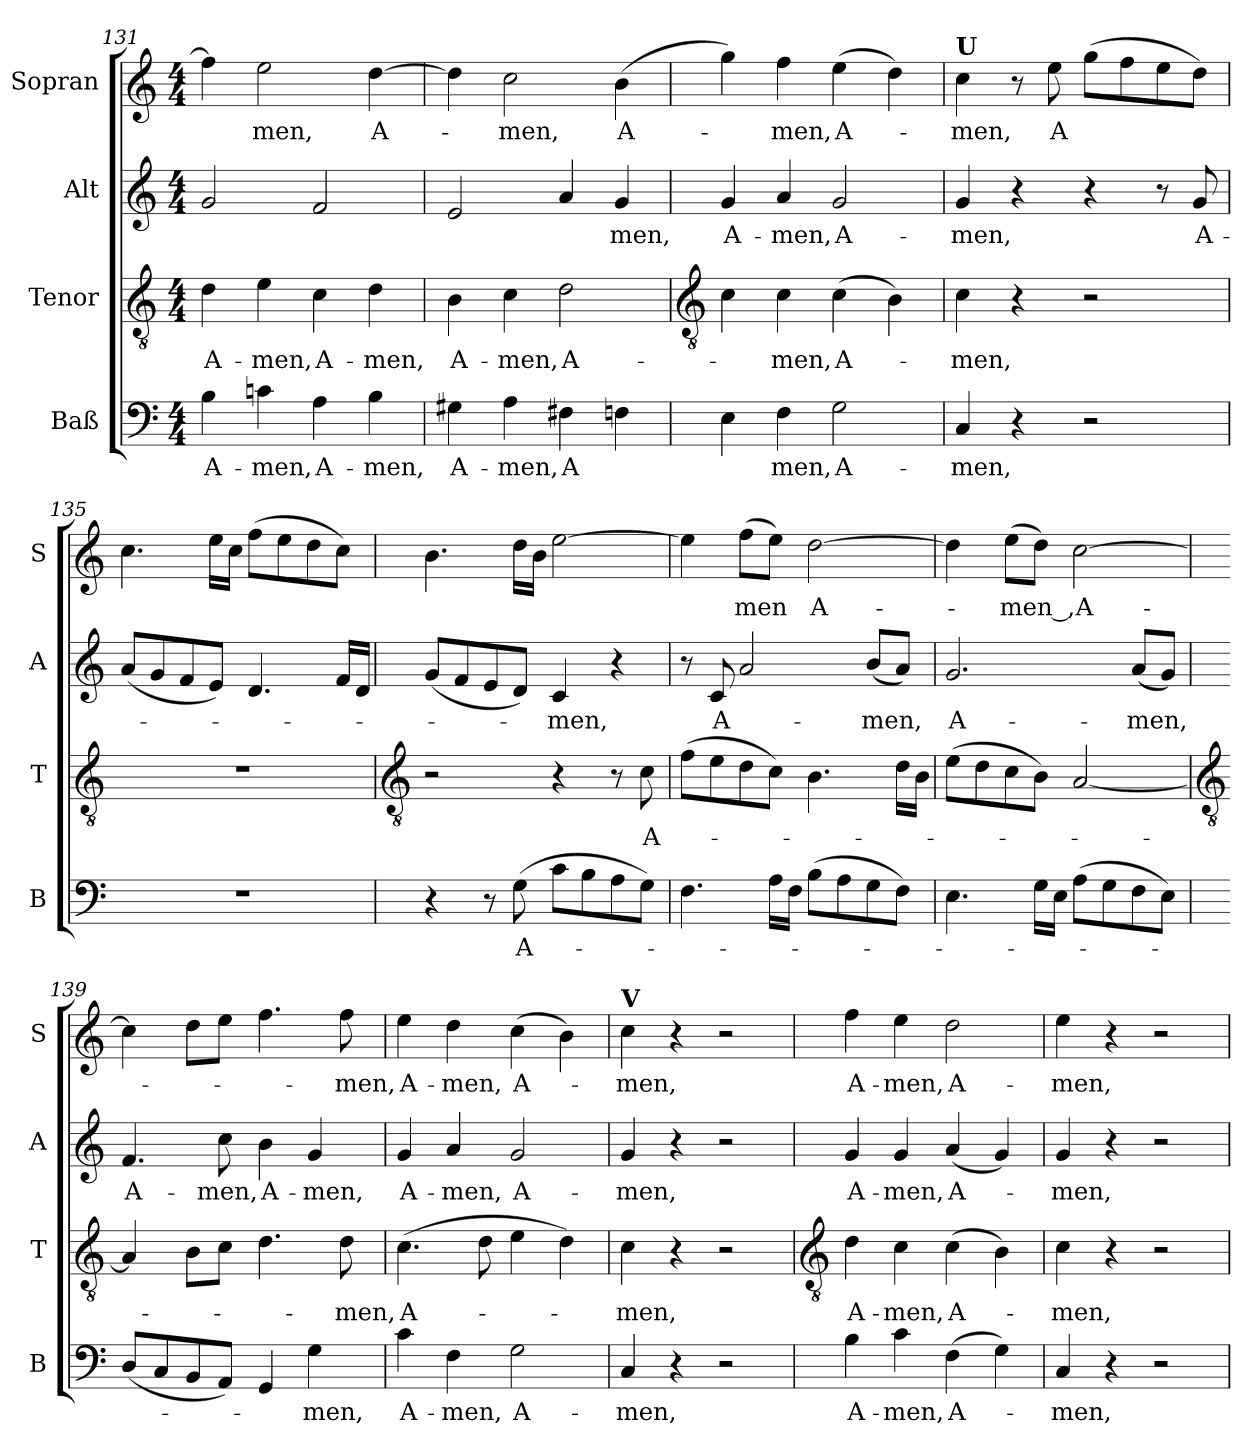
**kern	**text	**kern	**text	**kern	**text	**kern	**text
*part4	*part4	*part3	*part3	*part2	*part2	*part1	*part1
*staff4	*staff4	*staff3	*staff3	*staff2	*staff2	*staff1	*staff1
*I"Baß	*	*I"Tenor	*	*I"Alt	*	*I"Sopran	*
*I'B	*	*I'T	*	*I'A	*	*I'S	*
*clefF4	*	*clefGv2	*	*clefG2	*	*clefG2	*
*k[]	*	*k[]	*	*k[]	*	*k[]	*
*C:	*	*C:	*	*C:	*	*C:	*
*M4/4	*	*M4/4	*	*M4/4	*	*M4/4	*
=131	=131	=131	=131	=131	=131	=131	=131
!	!LO:LY:b	!	!LO:LY:b	!	!	!	!
4B	A-	4d	A-	2g	.	4ff]	.
!	!LO:LY:b	!	!LO:LY:b	!	!	!	!LO:LY:b
4cn	-men,	4e	-men,	.	.	2ee	-men,
!	!LO:LY:b	!	!LO:LY:b	!	!	!	!
4A	A-	4c	A-	2f	.	.	.
!	!LO:LY:b	!	!LO:LY:b	!	!	!	!LO:LY:b
4B	-men,	4d	-men,	.	.	[4dd	A-
=132	=132	=132	=132	=132	=132	=132	=132
!	!LO:LY:b	!	!LO:LY:b	!	!	!	!
4G#X	A-	4B	A-	2e	.	4dd]	.
!	!LO:LY:b	!	!LO:LY:b	!	!	!	!LO:LY:b
4A	-men,	4c	-men,	.	.	2cc	-men,
!	!LO:LY:b	!	!LO:LY:b	!	!	!	!
4F#X	A	2d	A-	4a	.	.	.
!	!	!	!	!	!LO:LY:b	!	!LO:LY:b
4Fn	.	.	.	4g	-men,	(>4b	A-
!!LO:LB:g=z
=133	=133	=133	=133	=133	=133	=133	=133
*	*	*clefGv2	*	*	*	*	*
!	!	!	!	!	!LO:LY:b	!	!
4E	.	4c	.	4g	A-	4gg)	.
!	!LO:LY:b	!	!LO:LY:b	!	!LO:LY:b	!	!LO:LY:b
4F	men,	4c	-men,	4a	-men,	4ff	-men,
!	!LO:LY:b	!	!LO:LY:b	!	!LO:LY:b	!	!LO:LY:b
2G	A-	(>4c	A-	2g	A-	(>4ee	A-
.	.	4B)	.	.	.	4dd)	.
=134	=134	=134	=134	=134	=134	=134	=134
!	!	!	!	!	!	!LO:TX:a:B:t=U	!
!	!LO:LY:b	!	!LO:LY:b	!	!LO:LY:b	!	!LO:LY:b
4C	-men,	4c	-men,	4g	-men,	4cc	-men,
4r	.	4r	.	4r	.	8r	.
!	!	!	!	!	!	!	!LO:LY:b
.	.	.	.	.	.	8ee	A-
2r	.	2r	.	4r	.	(>8ggL	.
.	.	.	.	.	.	8ff	.
.	.	.	.	8r	.	8ee	.
!	!	!	!	!	!LO:LY:b	!	!
.	.	.	.	8g	A-	8ddJ)	.
=135	=135	=135	=135	=135	=135	=135	=135
1r	.	1r	.	(<8aL	.	4.cc	.
.	.	.	.	8g	.	.	.
.	.	.	.	8f	.	.	.
.	.	.	.	8eJ)	.	16eeLL	.
.	.	.	.	.	.	16ccJJ	.
.	.	.	.	4.d	.	(>8ffL	.
.	.	.	.	.	.	8ee	.
.	.	.	.	.	.	8dd	.
.	.	.	.	16fLL	.	8ccJ)	.
.	.	.	.	16dJJ	.	.	.
!!LO:LB:g=z
=136	=136	=136	=136	=136	=136	=136	=136
*	*	*clefGv2	*	*	*	*	*
!	!	!	!	!	!	!	!LO:LY:b
4r	.	2r	.	(<8gL	.	4.b	---
.	.	.	.	8f	.	.	.
8r	.	.	.	8e	.	.	.
!	!LO:LY:b	!	!	!	!	!	!
(>8G	A-	.	.	8dJ)	.	16ddLL	.
.	.	.	.	.	.	16bJJ	.
!	!	!	!	!	!LO:LY:b	!	!
8cL	.	4r	.	4c	-men,	[2ee	.
8B	.	.	.	.	.	.	.
8A	.	8r	.	4r	.	.	.
!	!	!	!LO:LY:b	!	!	!	!
8GJ)	.	8c	A-	.	.	.	.
=137	=137	=137	=137	=137	=137	=137	=137
4.F	.	(>8fL	.	8r	.	4ee]	.
!	!	!	!	!	!LO:LY:b	!	!
.	.	8e	.	8c	A-	.	.
!	!	!	!	!	!	!	!LO:LY:b
.	.	8d	.	2a	.	(>8ffL	-men
16ALL	.	8cJ)	.	.	.	8eeJ)	.
16FJJ	.	.	.	.	.	.	.
!	!	!	!	!	!	!	!LO:LY:b
(>8BL	.	4.B	.	.	.	[2dd	A-
8A	.	.	.	.	.	.	.
!	!	!	!	!	!LO:LY:b	!	!
8G	.	.	.	(<8bL	-men,	.	.
8FJ)	.	16dLL	.	8aJ)	.	.	.
.	.	16BJJ	.	.	.	.	.
=138	=138	=138	=138	=138	=138	=138	=138
!	!	!	!	!	!LO:LY:b	!	!
4.E	.	(>8eL	.	2.g	A-	4dd]	.
.	.	8d	.	.	.	.	.
!	!	!	!	!	!	!	!LO:LY:b
.	.	8c	.	.	.	(>8eeL	-men_,
16GLL	.	8BJ)	.	.	.	8ddJ)	.
16EJJ	.	.	.	.	.	.	.
!	!	!	!	!	!	!	!LO:LY:b
(>8AL	.	[2A	.	.	.	[2cc	A-
8G	.	.	.	.	.	.	.
!	!	!	!	!	!LO:LY:b	!	!
8F	.	.	.	(<8aL	-men,	.	.
8EJ)	.	.	.	8gJ)	.	.	.
!!LO:LB:g=z
=139	=139	=139	=139	=139	=139	=139	=139
*	*	*clefGv2	*	*	*	*	*
!	!	!	!	!	!LO:LY:b	!	!
(<8DL	.	4A]	.	4.f	A-	4cc]	.
8C	.	.	.	.	.	.	.
8BB	.	8BL	.	.	.	8ddL	.
!	!	!	!	!	!LO:LY:b	!	!
8AAJ)	.	8cJ	.	8cc	-men,	8eeJ	.
!	!	!	!	!	!LO:LY:b	!	!
4GG	.	4.d	.	4b	A-	4.ff	.
!	!LO:LY:b	!	!	!	!LO:LY:b	!	!
4G	-men,	.	.	4g	-men,	.	.
!	!	!	!LO:LY:b	!	!	!	!LO:LY:b
.	.	8d	-men,	.	.	8ff	-men,
=140	=140	=140	=140	=140	=140	=140	=140
!	!LO:LY:b	!	!LO:LY:b	!	!LO:LY:b	!	!LO:LY:b
4c	A-	(>4.c	A-	4g	A-	4ee	A-
!	!LO:LY:b	!	!	!	!LO:LY:b	!	!LO:LY:b
4F	-men,	.	.	4a	-men,	4dd	-men,
.	.	8d	.	.	.	.	.
!	!LO:LY:b	!	!	!	!LO:LY:b	!	!LO:LY:b
2G	A-	4e	.	2g	A-	(>4cc	A-
.	.	4d)	.	.	.	4b)	.
=141	=141	=141	=141	=141	=141	=141	=141
!	!	!	!	!	!	!LO:TX:a:B:t=V	!
!	!LO:LY:b	!	!LO:LY:b	!	!LO:LY:b	!	!LO:LY:b
4C	-men,	4c	-men,	4g	-men,	4cc	-men,
4r	.	4r	.	4r	.	4r	.
2r	.	2r	.	2r	.	2r	.
!!LO:LB:g=z
=142	=142	=142	=142	=142	=142	=142	=142
*	*	*clefGv2	*	*	*	*	*
!	!LO:LY:b	!	!LO:LY:b	!	!LO:LY:b	!	!LO:LY:b
4B	A-	4d	A-	4g	A-	4ff	A-
!	!LO:LY:b	!	!LO:LY:b	!	!LO:LY:b	!	!LO:LY:b
4c	-men,	4c	-men,	4g	-men,	4ee	-men,
!	!LO:LY:b	!	!LO:LY:b	!	!LO:LY:b	!	!LO:LY:b
(>4F	A-	(>4c	A-	(<4a	A-	2dd	A-
4G)	.	4B)	.	4g)	.	.	.
=143	=143	=143	=143	=143	=143	=143	=143
!	!LO:LY:b	!	!LO:LY:b	!	!LO:LY:b	!	!LO:LY:b
4C	-men,	4c	-men,	4g	-men,	4ee	-men,
4r	.	4r	.	4r	.	4r	.
2r	.	2r	.	2r	.	2r	.
=	=	=	=	=	=	=	=
*-	*-	*-	*-	*-	*-	*-	*-
